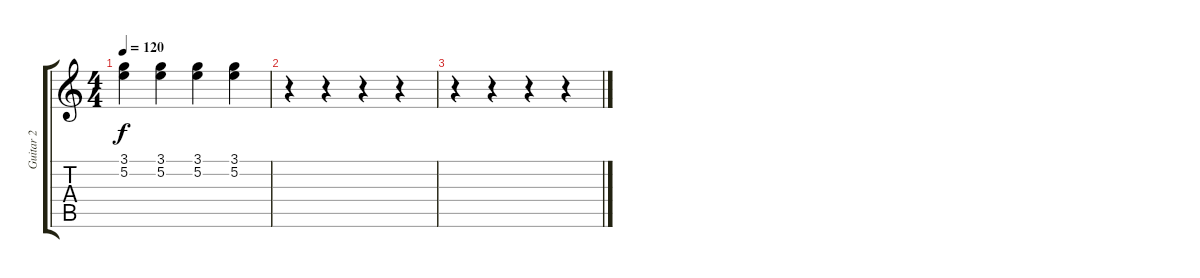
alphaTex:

\track ("Guitar 2" "Guitar 2") {instrument electricguitarclean}
\staff {score tabs}
\tuning (E4 B3 G3 D3 A2 D2) {hide}
\ts (4 4)
\tempo 120
\clef g2
\ks c
(3.1 5.2).4{dy f} (3.1 5.2).4 (3.1 5.2).4 (3.1 5.2).4 |
r.4 r.4 r.4 r.4 |
r.4 r.4 r.4 r.4
